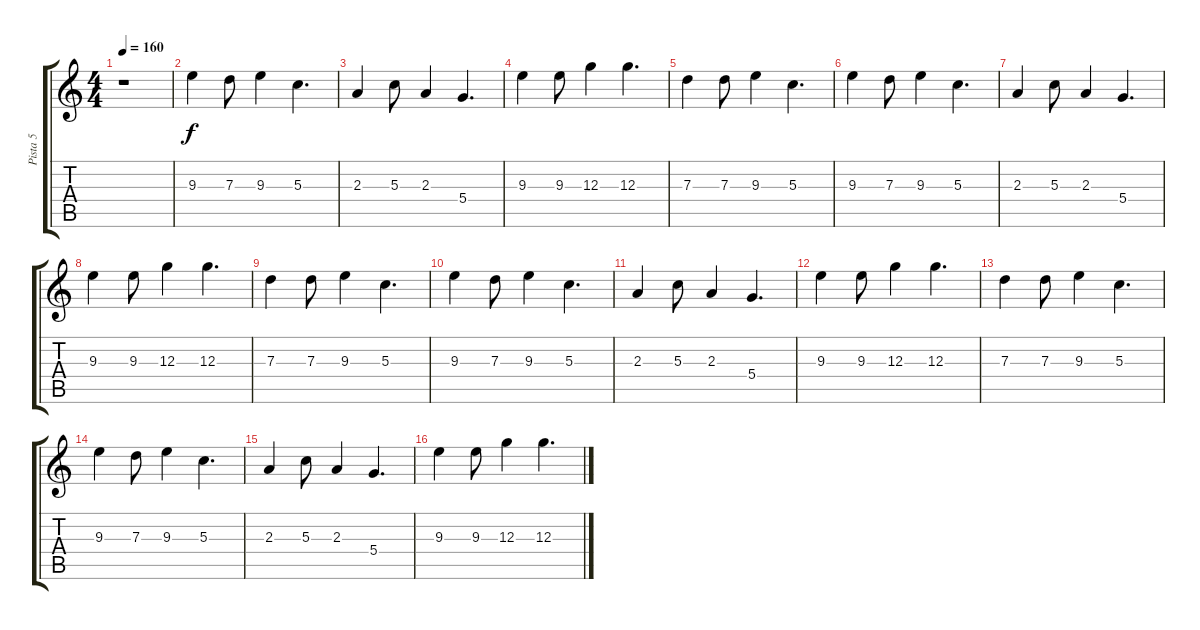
\track ("Pista 5" "Pista 5") {instrument distortionguitar}
\staff {score tabs}
\tuning (E4 B3 G3 D3 A2 E2) {hide}
\ts (4 4)
\tempo 160
\clef g2
\ks c
r.1{dy f} |
9.3.4 7.3.8 9.3.4 5.3.4{d} |
2.3.4 5.3.8 2.3.4 5.4.4{d} |
9.3.4 9.3.8 12.3.4 12.3.4{d} |
7.3.4 7.3.8 9.3.4 5.3.4{d} |
9.3.4 7.3.8 9.3.4 5.3.4{d} |
2.3.4 5.3.8 2.3.4 5.4.4{d} |
9.3.4 9.3.8 12.3.4 12.3.4{d} |
7.3.4 7.3.8 9.3.4 5.3.4{d} |
9.3.4 7.3.8 9.3.4 5.3.4{d} |
2.3.4 5.3.8 2.3.4 5.4.4{d} |
9.3.4 9.3.8 12.3.4 12.3.4{d} |
7.3.4 7.3.8 9.3.4 5.3.4{d} |
9.3.4 7.3.8 9.3.4 5.3.4{d} |
2.3.4 5.3.8 2.3.4 5.4.4{d} |
9.3.4 9.3.8 12.3.4 12.3.4{d}
